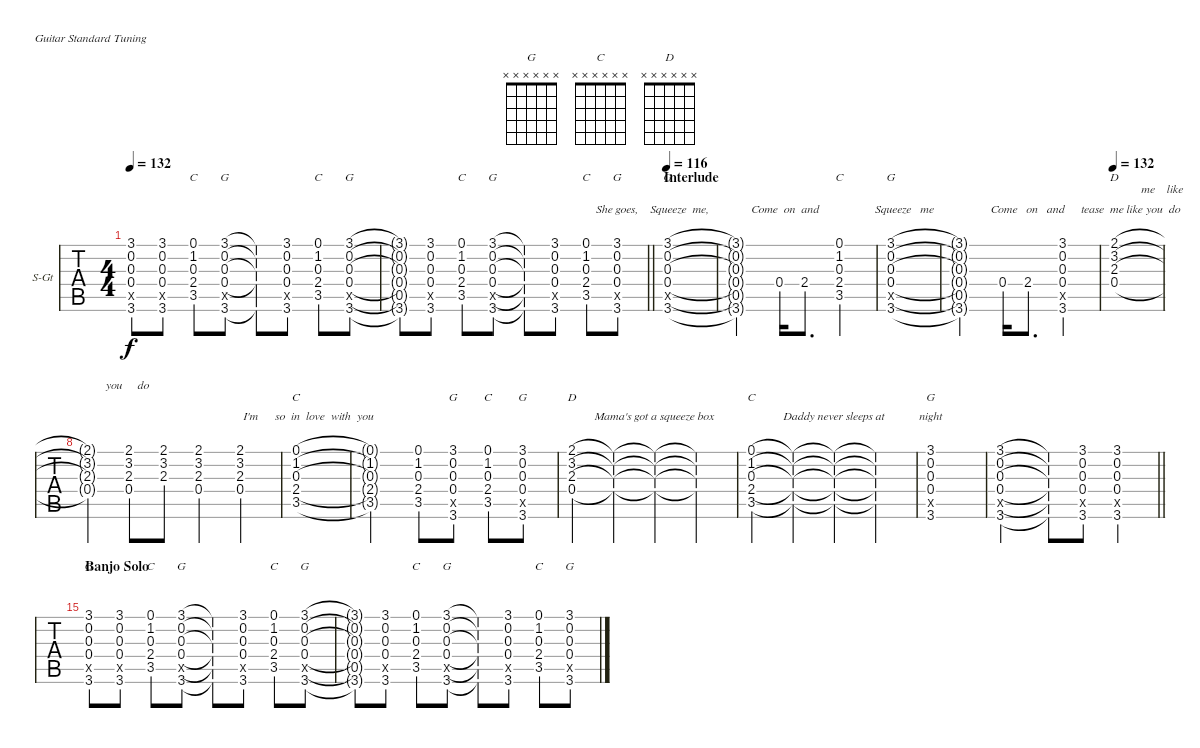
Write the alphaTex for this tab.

\bracketExtendMode nobrackets
\firstSystemTrackNameOrientation horizontal
\otherSystemsTrackNameOrientation horizontal
\defaultBarNumberDisplay FirstOfSystem
\track ("Acoustic (Standard)" "S-Gt") {instrument acousticguitarsteel}
\staff {tabs}
\tuning (E4 B3 G3 D3 A2 E2)
\chord ("G" 3 0 0 0 x 3) {showfingering false}
\chord ("C" 0 1 0 2 3 x) {showfingering false}
\chord ("G" x x x x x x)
\chord ("C" x x x x x x)
\chord ("D" x x x x x x)
\ts (4 4)
\tempo 132
\clef g2
\ks g
(3.1 0.2 0.3 0.4 3.6 0.5{x}).8{dy f} (3.1 0.2 0.3 0.4 0.5{x} 3.6).8 (0.1 1.2 0.3 2.4 3.5).8{ch "C"} (3.1 0.2 0.3 0.4 0.5{x} 3.6).8{ch "G"} (3.1{t} 0.2{t} 0.3{t} 0.4{t} 3.6{t}).8 (3.1 0.2 0.3 0.4 0.5{x} 3.6).8 (0.1 1.2 0.3 2.4 3.5).8{ch "C"} (3.1 0.2 0.3 0.4 0.5{x} 3.6).8{ch "G"} |
\barLineRight lightlight
(3.1{t} 0.2{t} 0.3{t} 0.4{t} 3.6{t} 0.5{x t}).8{lyrics (0 "") lyrics (1 "") lyrics (2 "") lyrics (3 "") lyrics (4 "")} (3.1 0.2 0.3 0.4 0.5{x} 3.6).8{lyrics (0 "") lyrics (1 "") lyrics (2 "") lyrics (3 "") lyrics (4 "")} (0.1 1.2 0.3 2.4 3.5).8{ch "C" lyrics (0 "") lyrics (1 "") lyrics (2 "") lyrics (3 "") lyrics (4 "")} (3.1 0.2 0.3 0.4 0.5{x} 3.6).8{ch "G" lyrics (0 "") lyrics (1 "") lyrics (2 "") lyrics (3 "") lyrics (4 "")} (3.1{t} 0.2{t} 0.3{t} 0.4{t} 3.6{t} 0.5{x t}).8{lyrics (0 "") lyrics (1 "") lyrics (2 "") lyrics (3 "") lyrics (4 "")} (3.1 0.2 0.3 0.4 0.5{x} 3.6).8{lyrics (0 "") lyrics (1 "") lyrics (2 "") lyrics (3 "") lyrics (4 "")} (0.1 1.2 0.3 2.4 3.5).8{ch "C" lyrics (0 "") lyrics (1 "") lyrics (2 "") lyrics (3 "") lyrics (4 "")} (3.1 0.2 0.3 0.4 3.6 0.5{x}).8{ch "G" lyrics (0 "") lyrics (1 "") lyrics (2 "She goes,") lyrics (3 "") lyrics (4 "")} |
\section ("" "Interlude")
\tempo 116
\scale
0.194617 (3.1 0.2 0.3 0.4 0.5{x} 3.6).1{ch "G" lyrics (0 "") lyrics (1 "") lyrics (2 "        Squeeze  me,") lyrics (3 "") lyrics (4 "")} |
\scale
0.262515 (3.1{t} 0.2{t} 0.3{t} 0.4{t} 3.6{t} 0.5{x t}).2{lyrics (0 "") lyrics (1 "") lyrics (2 "") lyrics (3 "") lyrics (4 "")} 0.4.16{lyrics (0 "") lyrics (1 "") lyrics (2 "    Come  on  and") lyrics (3 "") lyrics (4 "")} 2.4.8{d lyrics (0 "") lyrics (1 "") lyrics (2 "") lyrics (3 "") lyrics (4 "")} (0.1 1.2 0.3 2.4 3.5).4{ch "C" lyrics (0 "") lyrics (1 "") lyrics (2 "") lyrics (3 "") lyrics (4 "")} |
\scale
0.20415 (3.1 0.2 0.3 0.4 0.5{x} 3.6).1{ch "G" lyrics (0 "") lyrics (1 "") lyrics (2 "         Squeeze   me") lyrics (3 "") lyrics (4 "")} |
\scale
0.338272 (3.1{t} 0.2{t} 0.3{t} 0.4{t} 3.6{t} 0.5{x t}).2{lyrics (0 "") lyrics (1 "") lyrics (2 "") lyrics (3 "") lyrics (4 "")} 0.4.16{lyrics (0 "") lyrics (1 "") lyrics (2 "") lyrics (3 "") lyrics (4 "")} 2.4.8{d lyrics (0 "") lyrics (1 "") lyrics (2 "Come   on   and") lyrics (3 "") lyrics (4 "")} (3.1 0.2 0.3 0.4 0.5{x} 3.6).4{lyrics (0 "") lyrics (1 "") lyrics (2 "") lyrics (3 "") lyrics (4 "")} |
\tempo 132
\scale
0.160962 (2.1 3.2 2.3 0.4).1{ch "D" txt "         me    like   " lyrics (0 "") lyrics (1 "") lyrics (2 "           tease  me like you  do") lyrics (3 "") lyrics (4 "")} |
\scale
0.309787 (2.1{t} 3.2{t} 2.3{t} 0.4{t}).4{txt "      you     do " lyrics (0 "") lyrics (1 "") lyrics (2 "") lyrics (3 "") lyrics (4 "")} (2.1 3.2 2.3 0.4).8{lyrics (0 "") lyrics (1 "") lyrics (2 "") lyrics (3 "") lyrics (4 "")} (2.1 3.2 2.3).8{lyrics (0 "") lyrics (1 "") lyrics (2 "") lyrics (3 "") lyrics (4 "")} (2.1 3.2 2.3 0.4).4{lyrics (0 "") lyrics (1 "") lyrics (2 "") lyrics (3 "") lyrics (4 "")} (2.1 3.2 2.3 0.4).4{lyrics (0 "") lyrics (1 "") lyrics (2 "       I'm") lyrics (3 "") lyrics (4 "")} |
\scale
0.166512 (0.1 1.2 0.3 2.4 3.5).1{ch "C" lyrics (0 "") lyrics (1 "") lyrics (2 "                   so  in  love  with  you") lyrics (3 "") lyrics (4 "")} |
\scale
0.362574 (0.1{t} 1.2{t} 0.3{t} 2.4{t} 3.5{t}).2{lyrics (0 "") lyrics (1 "") lyrics (2 "") lyrics (3 "") lyrics (4 "")} (0.1 1.2 0.3 2.4 3.5).8{lyrics (0 "") lyrics (1 "") lyrics (2 "") lyrics (3 "") lyrics (4 "")} (3.1 0.2 0.3 0.4 0.5{x} 3.6).8{ch "G" lyrics (0 "") lyrics (1 "") lyrics (2 "") lyrics (3 "") lyrics (4 "")} (0.1 1.2 0.3 2.4 3.5).8{ch "C" lyrics (0 "") lyrics (1 "") lyrics (2 "") lyrics (3 "") lyrics (4 "")} (3.1 0.2 0.3 0.4 0.5{x} 3.6).8{ch "G" lyrics (0 "") lyrics (1 "") lyrics (2 "") lyrics (3 "") lyrics (4 "")} |
(2.1 3.2 2.3 0.4).4{ch "D" lyrics (0 "") lyrics (1 "") lyrics (2 "") lyrics (3 "") lyrics (4 "")} (2.1{t} 3.2{t} 2.3{t} 0.4{t}).4{lyrics (0 "") lyrics (1 "") lyrics (2 "") lyrics (3 "") lyrics (4 "")} (2.1{t} 3.2{t} 2.3{t} 0.4{t}).4{lyrics (0 "") lyrics (1 "") lyrics (2 "Mama's got a squeeze box ") lyrics (3 "") lyrics (4 "")} (2.1{t} 3.2{t} 2.3{t} 0.4{t}).4{lyrics (0 "") lyrics (1 "") lyrics (2 "") lyrics (3 "") lyrics (4 "")} |
(0.1 1.2 0.3 2.4 3.5).4{ch "C" lyrics (0 "") lyrics (1 "") lyrics (2 "") lyrics (3 "") lyrics (4 "")} (0.1{t} 1.2{t} 0.3{t} 2.4{t} 3.5{t}).4{lyrics (0 "") lyrics (1 "") lyrics (2 "") lyrics (3 "") lyrics (4 "")} (0.1{t} 1.2{t} 0.3{t} 2.4{t} 3.5{t}).4{lyrics (0 "") lyrics (1 "") lyrics (2 "Daddy never sleeps at ") lyrics (3 "") lyrics (4 "")} (0.1{t} 1.2{t} 0.3{t} 2.4{t} 3.5{t}).4{lyrics (0 "") lyrics (1 "") lyrics (2 "") lyrics (3 "") lyrics (4 "")} |
(3.1 0.2 0.3 0.4 0.5{x} 3.6).1{ch "G" lyrics (0 "") lyrics (1 "") lyrics (2 "night") lyrics (3 "") lyrics (4 "")} |
\barLineRight lightlight
(3.1 0.2 0.3 0.4 0.5{x} 3.6).2{lyrics (0 "") lyrics (1 "") lyrics (2 "") lyrics (3 "") lyrics (4 "")} (3.1{t} 0.2{t} 0.3{t} 0.4{t} 3.6{t} 0.5{x t}).8{lyrics (0 "") lyrics (1 "") lyrics (2 "") lyrics (3 "") lyrics (4 "")} (3.1 0.2 0.3 0.4 0.5{x} 3.6).8{lyrics (0 "") lyrics (1 "") lyrics (2 "") lyrics (3 "") lyrics (4 "")} (3.1 0.2 0.3 0.4 0.5{x} 3.6).4{lyrics (0 "") lyrics (1 "") lyrics (2 "") lyrics (3 "") lyrics (4 "")} |
\section ("" "Banjo Solo")
(3.1 0.2 0.3 0.4 0.5{x} 3.6).8{ch "G" lyrics (0 "") lyrics (1 "") lyrics (2 "") lyrics (3 "") lyrics (4 "")} (3.1 0.2 0.3 0.4 0.5{x} 3.6).8{lyrics (0 "") lyrics (1 "") lyrics (2 "") lyrics (3 "") lyrics (4 "")} (0.1 1.2 0.3 2.4 3.5).8{ch "C" lyrics (0 "") lyrics (1 "") lyrics (2 "") lyrics (3 "") lyrics (4 "")} (3.1 0.2 0.3 0.4 3.6 0.5{x}).8{ch "G" lyrics (0 "") lyrics (1 "") lyrics (2 "") lyrics (3 "") lyrics (4 "")} (3.1{t} 0.2{t} 0.3{t} 0.4{t} 3.6{t} 0.5{x t}).8{lyrics (0 "") lyrics (1 "") lyrics (2 "") lyrics (3 "") lyrics (4 "")} (3.1 0.2 0.3 0.4 0.5{x} 3.6).8{lyrics (0 "") lyrics (1 "") lyrics (2 "") lyrics (3 "") lyrics (4 "")} (0.1 1.2 0.3 2.4 3.5).8{ch "C" lyrics (0 "") lyrics (1 "") lyrics (2 "") lyrics (3 "") lyrics (4 "")} (3.1 0.2 0.3 0.4 0.5{x} 3.6).8{ch "G" lyrics (0 "") lyrics (1 "") lyrics (2 "") lyrics (3 "") lyrics (4 "")} |
(3.1{t} 0.2{t} 0.3{t} 0.4{t} 3.6{t} 0.5{x t}).8{lyrics (0 "") lyrics (1 "") lyrics (2 "") lyrics (3 "") lyrics (4 "")} (3.1 0.2 0.3 0.4 0.5{x} 3.6).8{lyrics (0 "") lyrics (1 "") lyrics (2 "") lyrics (3 "") lyrics (4 "")} (0.1 1.2 0.3 2.4 3.5).8{ch "C" lyrics (0 "") lyrics (1 "") lyrics (2 "") lyrics (3 "") lyrics (4 "")} (3.1 0.2 0.3 0.4 0.5{x} 3.6).8{ch "G" lyrics (0 "") lyrics (1 "") lyrics (2 "") lyrics (3 "") lyrics (4 "")} (3.1{t} 0.2{t} 0.3{t} 0.4{t} 3.6{t} 0.5{x t}).8{lyrics (0 "") lyrics (1 "") lyrics (2 "") lyrics (3 "") lyrics (4 "")} (3.1 0.2 0.3 0.4 0.5{x} 3.6).8{lyrics (0 "") lyrics (1 "") lyrics (2 "") lyrics (3 "") lyrics (4 "")} (0.1 1.2 0.3 2.4 3.5).8{ch "C" lyrics (0 "") lyrics (1 "") lyrics (2 "") lyrics (3 "") lyrics (4 "")} (3.1 0.2 0.3 0.4 0.5{x} 3.6).8{ch "G" lyrics (0 "") lyrics (1 "") lyrics (2 "") lyrics (3 "") lyrics (4 "")}
